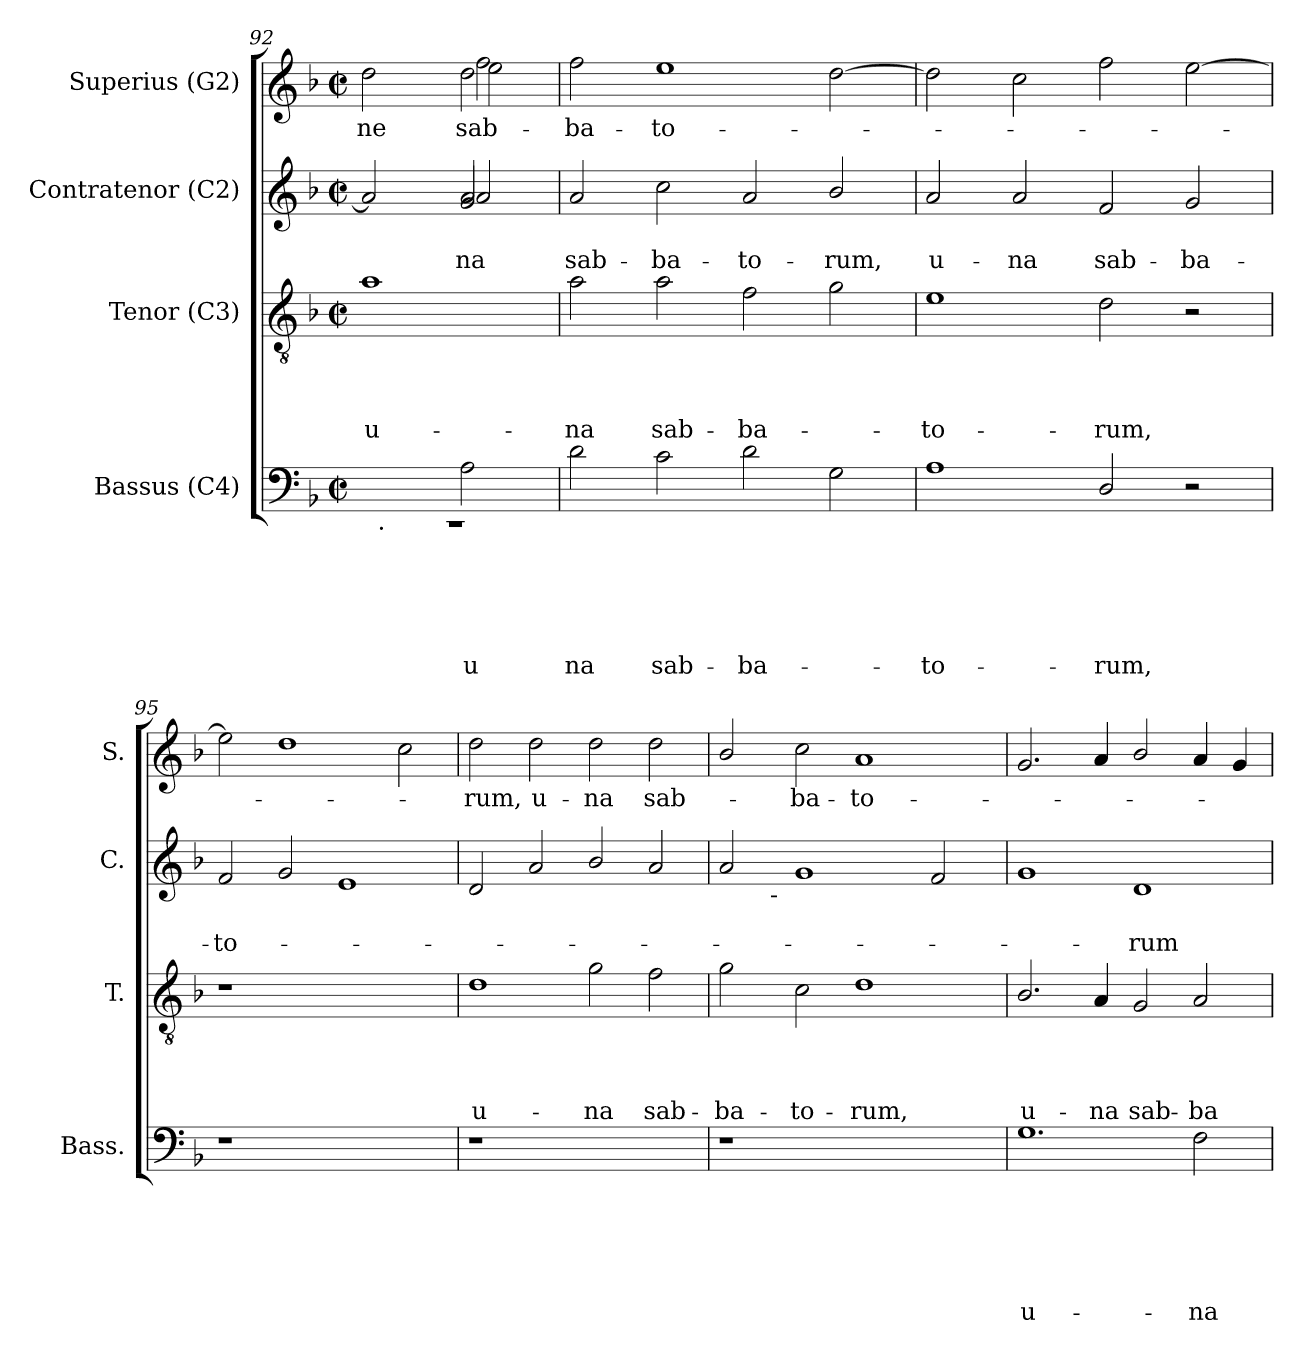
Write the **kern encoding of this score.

**kern	**text	**text	**text	**text	**text	**text	**kern	**text	**text	**text	**text	**kern	**text	**text	**kern	**text
*part4	*part4	*part4	*part4	*part4	*part4	*part4	*part3	*part3	*part3	*part3	*part3	*part2	*part2	*part2	*part1	*part1
*staff4	*staff4	*staff4	*staff4	*staff4	*staff4	*staff4	*staff3	*staff3	*staff3	*staff3	*staff3	*staff2	*staff2	*staff2	*staff1	*staff1
*I"Bassus (C4)	*	*	*	*	*	*	*I"Tenor (C3)	*	*	*	*	*I"Contratenor (C2)	*	*	*I"Superius (G2)	*
*I'Bass.	*	*	*	*	*	*	*I'T.	*	*	*	*	*I'C.	*	*	*I'S.	*
*clefF4	*	*	*	*	*	*	*clefGv2	*	*	*	*	*clefG2	*	*	*clefG2	*
*k[b-]	*	*	*	*	*	*	*k[b-]	*	*	*	*	*k[b-]	*	*	*k[b-]	*
*F:	*	*	*	*	*	*	*F:	*	*	*	*	*F:	*	*	*F:	*
*M2/2	*	*	*	*	*	*	*M2/2	*	*	*	*	*M2/2	*	*	*M2/2	*
*met(c|)	*	*	*	*	*	*	*met(c|)	*	*	*	*	*met(c|)	*	*	*met(c|)	*
=92	=92	=92	=92	=92	=92	=92	=92	=92	=92	=92	=92	=92	=92	=92	=92	=92
*^	*	*	*	*	*	*	*	*	*	*	*	*	*	*	*	*
*	*^	*	*	*	*	*	*	*	*	*	*	*	*	*	*	*	*
!	!	!	!	!	!	!	!	!	!	!	!	!	!LO:LY:b:rj	!	!	!	!	!LO:LY:b
*	*	*	*	*	*	*	*	*	*	*	*	*	*	*^	*	*	*^	*
*	*	*	*	*	*	*	*	*	*	*	*	*	*	*	*^	*	*	*	*^	*
32ryy	1rEE	2ryy	.	.	.	.	.	.	1a	.	.	.	u-	2a/]	2ryy	2ryy	.	.	2dd\	2ryy	2ryy	-ne
!LO:TX:b:t=.	!	!	!	!	!	!	!	!	!	!	!	!	!	!	!	!	!	!	!	!	!	!
2ryy	.	.	.	.	.	.	.	.	.	.	.	.	.	.	.	.	.	.	.	.	.	.
!	!	!	!	!	!	!	!	!LO:LY:b	!	!	!	!	!	!	!	!	!	!LO:LY:b	!	!	!	!
!	!	!	!	!	!	!	!	!	!	!	!	!	!	!	!	!	!	!LO:LY:b	!	!	!	!
!	!	!	!	!	!	!	!	!	!	!	!	!	!	!	!	!	!	!LO:LY:b	!	!	!	!LO:LY:b
!	!	!	!	!	!	!	!	!	!	!	!	!	!	!	!	!	!	!	!	!	!	!LO:LY:b
!	!	!	!	!	!	!	!	!	!	!	!	!	!	!	!	!	!	!	!	!	!	!LO:LY:b
.	.	2A\	.	.	.	.	.	u-	.	.	.	.	.	2g/	2a/	2a/	.	-na	2dd\	2ff\	2ee\	sab-
4...ryy	.	.	.	.	.	.	.	.	.	.	.	.	.	.	.	.	.	.	.	.	.	.
*	*	*	*	*	*	*	*	*	*	*	*	*	*	*v	*v	*v	*	*	*	*	*	*
*v	*v	*v	*	*	*	*	*	*	*	*	*	*	*	*	*	*	*v	*v	*v	*
!!LO:LB:g=z
=93	=93	=93	=93	=93	=93	=93	=93	=93	=93	=93	=93	=93	=93	=93	=93	=93
!	!	!	!	!	!	!LO:LY:b	!	!	!	!	!LO:LY:b	!	!	!LO:LY:b	!	!LO:LY:b
2d\	.	.	.	.	.	-na	2a\	.	.	.	-na	2a/	.	sab-	2ff\	-ba-
!	!	!	!	!	!	!LO:LY:b	!	!	!	!	!LO:LY:b	!	!	!LO:LY:b	!	!LO:LY:b
2c\	.	.	.	.	.	sab-	2a\	.	.	.	sab-	2cc\	.	-ba-	1ee	-to-
!	!	!	!	!	!	!LO:LY:b	!	!	!	!	!LO:LY:b	!	!	!LO:LY:b	!	!
2d\	.	.	.	.	.	-ba-	2f\	.	.	.	-ba-	2a/	.	-to-	.	.
!	!	!	!	!	!	!	!	!	!	!	!	!	!	!LO:LY:b	!	!
2G\	.	.	.	.	.	.	2g\	.	.	.	.	2b-/	.	-rum,	[>2dd\	.
=94	=94	=94	=94	=94	=94	=94	=94	=94	=94	=94	=94	=94	=94	=94	=94	=94
!	!	!	!	!	!	!LO:LY:b	!	!	!	!	!LO:LY:b	!	!	!LO:LY:b	!	!
1A	.	.	.	.	.	-to-	1e	.	.	.	-to-	2a/	.	u-	2dd\]	.
!	!	!	!	!	!	!	!	!	!	!	!	!	!	!LO:LY:b	!	!
.	.	.	.	.	.	.	.	.	.	.	.	2a/	.	-na	2cc\	.
!	!	!	!	!	!	!LO:LY:b	!	!	!	!	!LO:LY:b	!	!	!LO:LY:b	!	!
2D/	.	.	.	.	.	-rum,	2d\	.	.	.	-rum,	2f/	.	sab-	2ff\	.
!	!	!	!	!	!	!	!	!	!	!	!	!	!	!LO:LY:b	!	!
2r	.	.	.	.	.	.	2r	.	.	.	.	2g/	.	-ba-	[>2ee\	.
=95	=95	=95	=95	=95	=95	=95	=95	=95	=95	=95	=95	=95	=95	=95	=95	=95
!LO:N:vis=1	!	!	!	!	!	!	!LO:N:vis=1	!	!	!	!	!	!	!LO:LY:b	!	!
1r	.	.	.	.	.	.	1r	.	.	.	.	2f/	.	-to-	2ee\]	.
.	.	.	.	.	.	.	.	.	.	.	.	2g/	.	.	1dd	.
1ryy	.	.	.	.	.	.	1ryy	.	.	.	.	1e	.	.	.	.
.	.	.	.	.	.	.	.	.	.	.	.	.	.	.	2cc\	.
=96	=96	=96	=96	=96	=96	=96	=96	=96	=96	=96	=96	=96	=96	=96	=96	=96
!LO:N:vis=1	!	!	!	!	!	!	!	!	!	!	!LO:LY:b:rj	!	!	!	!	!LO:LY:b
1r	.	.	.	.	.	.	1d	.	.	.	u-	2d/	.	.	2dd\	-rum,
!	!	!	!	!	!	!	!	!	!	!	!	!	!	!	!	!LO:LY:b
.	.	.	.	.	.	.	.	.	.	.	.	2a/	.	.	2dd\	u-
!	!	!	!	!	!	!	!	!	!	!	!LO:LY:b	!	!	!	!	!LO:LY:b
1ryy	.	.	.	.	.	.	2g\	.	.	.	-na	2b-/	.	.	2dd\	-na
!	!	!	!	!	!	!	!	!	!	!	!LO:LY:b	!	!	!	!	!LO:LY:b
.	.	.	.	.	.	.	2f\	.	.	.	sab-	2a/	.	.	2dd\	sab-
!!LO:PB:g=z
=97	=97	=97	=97	=97	=97	=97	=97	=97	=97	=97	=97	=97	=97	=97	=97	=97
!LO:N:vis=1	!	!	!	!	!	!	!	!	!	!	!LO:LY:b	!	!	!	!	!
*	*	*	*	*	*	*	*	*	*	*	*	*^	*	*	*	*
1r	.	.	.	.	.	.	2g\	.	.	.	-ba-	2a/	4.ryy	.	.	2b-/	.
!	!	!	!	!	!	!	!	!	!	!	!	!	!LO:TX:b:t=-	!	!	!	!
.	.	.	.	.	.	.	.	.	.	.	.	.	1ryy	.	.	.	.
!	!	!	!	!	!	!	!	!	!	!	!LO:LY:b	!	!	!	!	!	!LO:LY:b
.	.	.	.	.	.	.	2c\	.	.	.	-to-	1g	.	.	.	2cc\	-ba-
!	!	!	!	!	!	!	!	!	!	!	!LO:LY:b	!	!	!	!	!	!LO:LY:b
1ryy	.	.	.	.	.	.	1d	.	.	.	-rum,	.	.	.	.	1a	-to-
.	.	.	.	.	.	.	.	.	.	.	.	.	2ryy	.	.	.	.
.	.	.	.	.	.	.	.	.	.	.	.	2f/	.	.	.	.	.
.	.	.	.	.	.	.	.	.	.	.	.	.	8ryy	.	.	.	.
=98	=98	=98	=98	=98	=98	=98	=98	=98	=98	=98	=98	=98	=98	=98	=98	=98	=98
!	!	!	!	!	!	!LO:LY:b:rj	!	!	!	!	!LO:LY:b	!	!	!	!	!	!
*	*	*	*	*	*	*	*	*	*	*	*	*v	*v	*	*	*	*
1.G	.	.	.	.	.	u-	2.B-/	.	.	.	u-	1g	.	.	2.g/	.
!	!	!	!	!	!	!	!	!	!	!	!LO:LY:b	!	!	!	!	!
.	.	.	.	.	.	.	4A/	.	.	.	-na	.	.	.	4a/	.
!	!	!	!	!	!	!	!	!	!	!	!LO:LY:b	!	!	!LO:LY:b	!	!
.	.	.	.	.	.	.	2G/	.	.	.	sab-	1d	.	-rum	2b-/	.
!	!	!	!	!	!	!LO:LY:b	!	!	!	!	!LO:LY:b	!	!	!	!	!
2F\	.	.	.	.	.	-na	2A/	.	.	.	-ba-	.	.	.	4a/	.
.	.	.	.	.	.	.	.	.	.	.	.	.	.	.	4g/	.
=	=	=	=	=	=	=	=	=	=	=	=	=	=	=	=	=
*-	*-	*-	*-	*-	*-	*-	*-	*-	*-	*-	*-	*-	*-	*-	*-	*-
